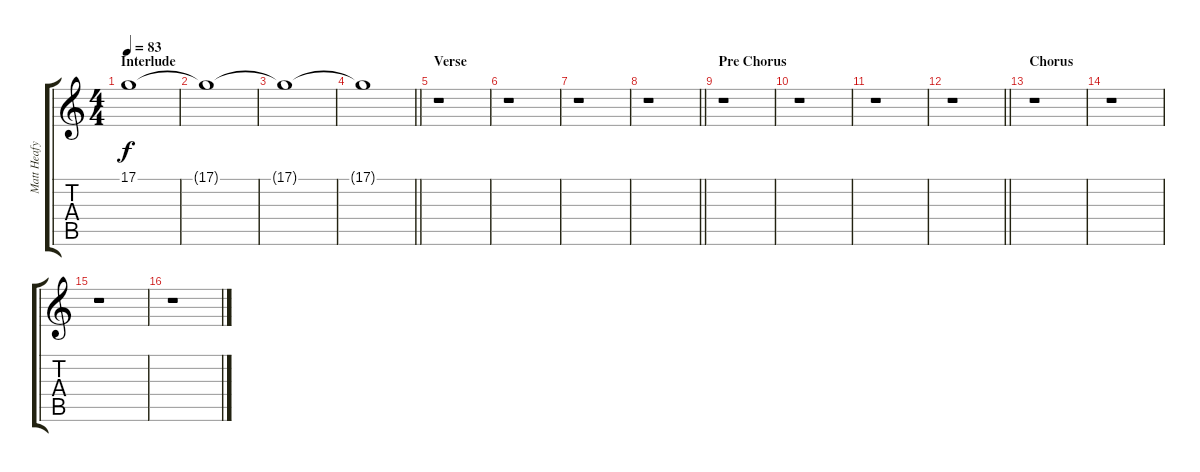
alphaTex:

\track ("Matt Heafy 2" "Matt Heafy") {instrument acousticgrandpiano}
\staff {score tabs}
\tuning (D4 A3 F3 C3 G2 D2) {hide}
\ts (4 4)
\section ("" "Interlude")
\tempo 83
\clef g2
\ks c
17.1{t}.1{dy f volume 0 instrument acousticguitarsteel} |
17.1{t}.1 |
17.1{t}.1 |
\barLineRight lightlight
17.1{t}.1 |
\section ("" "Verse")
r.1 |
r.1 |
r.1 |
\barLineRight lightlight
r.1 |
\section ("" "Pre Chorus")
r.1 |
r.1 |
r.1 |
\barLineRight lightlight
r.1 |
\section ("" "Chorus")
r.1 |
r.1 |
r.1 |
r.1
